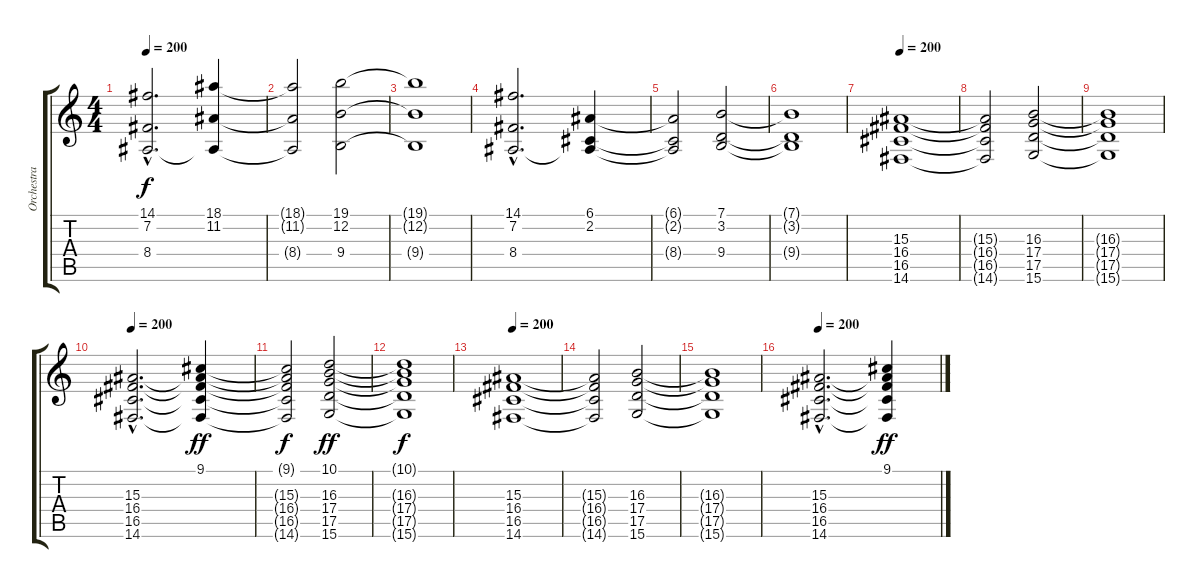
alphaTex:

\track ("Orchestra" "Orchestra") {instrument choiraahs}
\staff {score tabs}
\tuning (E4 B3 G3 D3 A2 E2) {hide}
\ts (4 4)
\tempo 200
\clef g2
\ks c
(14.1{hac} 7.2{hac} 8.4{hac}).2{d dy f} (18.1 11.2 8.4{t}).4 |
(18.1{t} 11.2{t} 8.4{t}).2 (19.1 12.2 9.4).2 |
(19.1{t} 12.2{t} 9.4{t}).1 |
(14.1{hac} 7.2{hac} 8.4{hac}).2{d} (6.1 2.2 8.4{t}).4 |
(6.1{t} 2.2{t} 8.4{t}).2 (7.1 3.2 9.4).2 |
(7.1{t} 3.2{t} 9.4{t}).1 |
\tempo 200
(15.3 16.4 16.5 14.6).1{volume 11} |
(15.3{t} 16.4{t} 16.5{t} 14.6{t}).2 (16.3 17.4 17.5 15.6).2 |
(16.3{t} 17.4{t} 17.5{t} 15.6{t}).1 |
\tempo 200
(15.3{hac} 16.4{hac} 16.5{hac} 14.6{hac}).2{d} (9.1 15.3{t} 16.4{t} 16.5{t} 14.6{t}).4{dy ff} |
(9.1{t} 15.3{t} 16.4{t} 16.5{t} 14.6{t}).2{dy f} (10.1 16.3 17.4 17.5 15.6).2{dy ff} |
(10.1{t} 16.3{t} 17.4{t} 17.5{t} 15.6{t}).1{dy f} |
\tempo 200
(15.3 16.4 16.5 14.6).1 |
(15.3{t} 16.4{t} 16.5{t} 14.6{t}).2 (16.3 17.4 17.5 15.6).2 |
(16.3{t} 17.4{t} 17.5{t} 15.6{t}).1 |
\tempo 200
(15.3{hac} 16.4{hac} 16.5{hac} 14.6{hac}).2{d} (9.1 15.3{t} 16.4{t} 16.5{t} 14.6{t}).4{dy ff}
